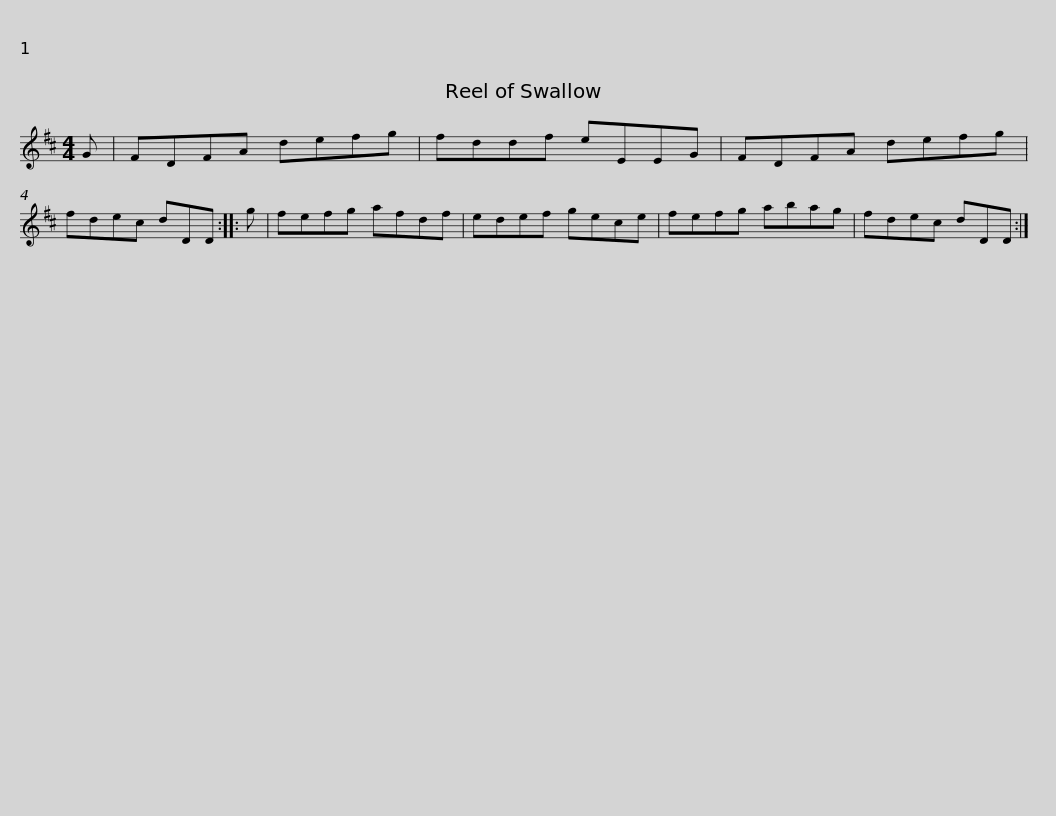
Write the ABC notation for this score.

X:1
L:1/8
M:4/4
I:linebreak $
K:D
V:1 treble
V:1
 G | FDFA defg | fddf eEEG | FDFA defg | fdec dDD :: %5
 g | fefg afdf |$ edef gece | fefg abag | fdec dDD :| %10
